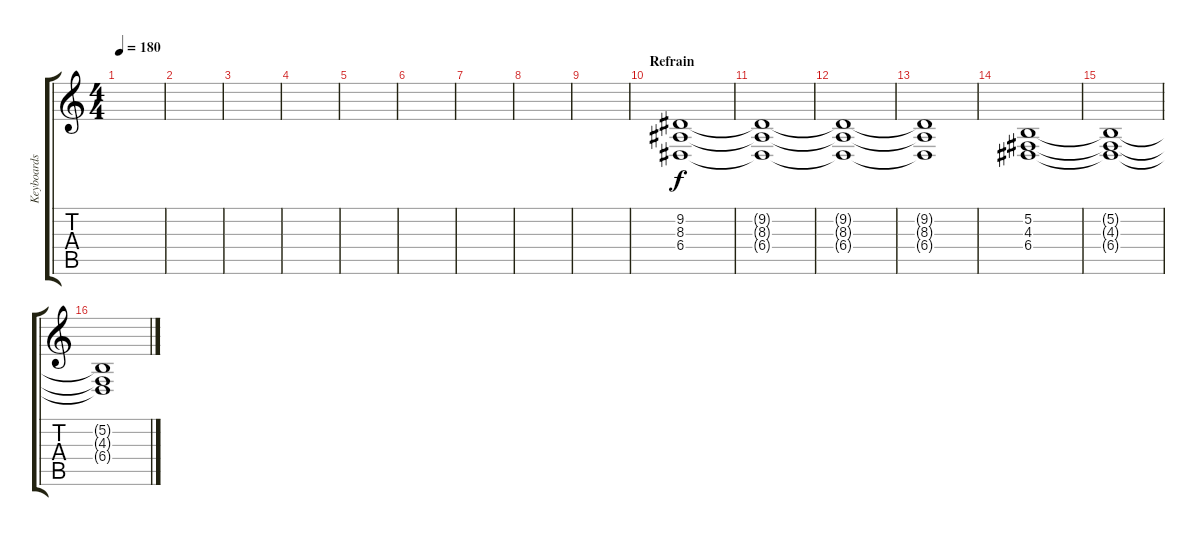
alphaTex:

\track ("Keyboards" "Keyboards") {instrument stringensemble1}
\staff {score tabs}
\tuning (B3 Gb3 D3 A2 E2 B1) {hide}
\ts (4 4)
\tempo 180
\clef g2
\ks c
|
|
|
|
|
|
|
|
|
\section ("" "Refrain")
(9.2 8.3 6.4).1 |
(9.2{t} 8.3{t} 6.4{t}).1 |
(9.2{t} 8.3{t} 6.4{t}).1 |
(9.2{t} 8.3{t} 6.4{t}).1 |
(5.2 4.3 6.4).1 |
(5.2{t} 4.3{t} 6.4{t}).1 |
(5.2{t} 4.3{t} 6.4{t}).1
